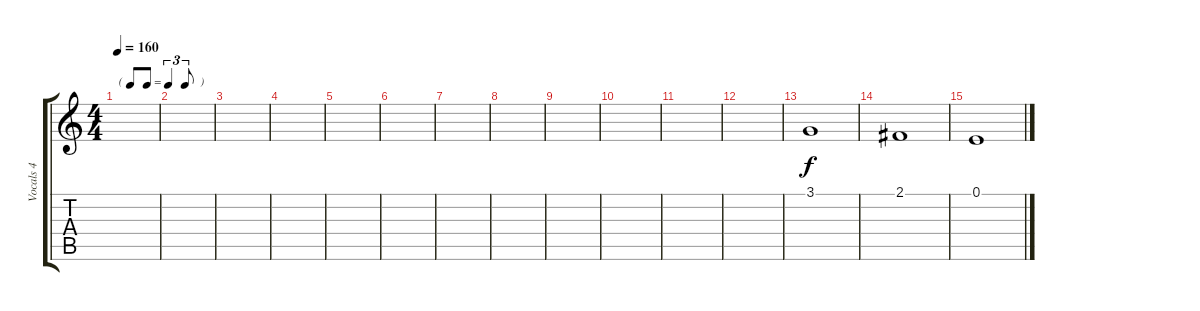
\track ("Vocals 4" "Vocals 4") {instrument lead2sawtooth}
\staff {score tabs}
\tuning (E4 B3 G3 D3 A2 E2) {hide}
\ts (4 4)
\tf triplet8th
\tempo 160
\clef g2
\ks c
|
|
|
|
|
|
|
|
|
|
|
|
3.1.1 |
2.1.1 |
0.1.1
